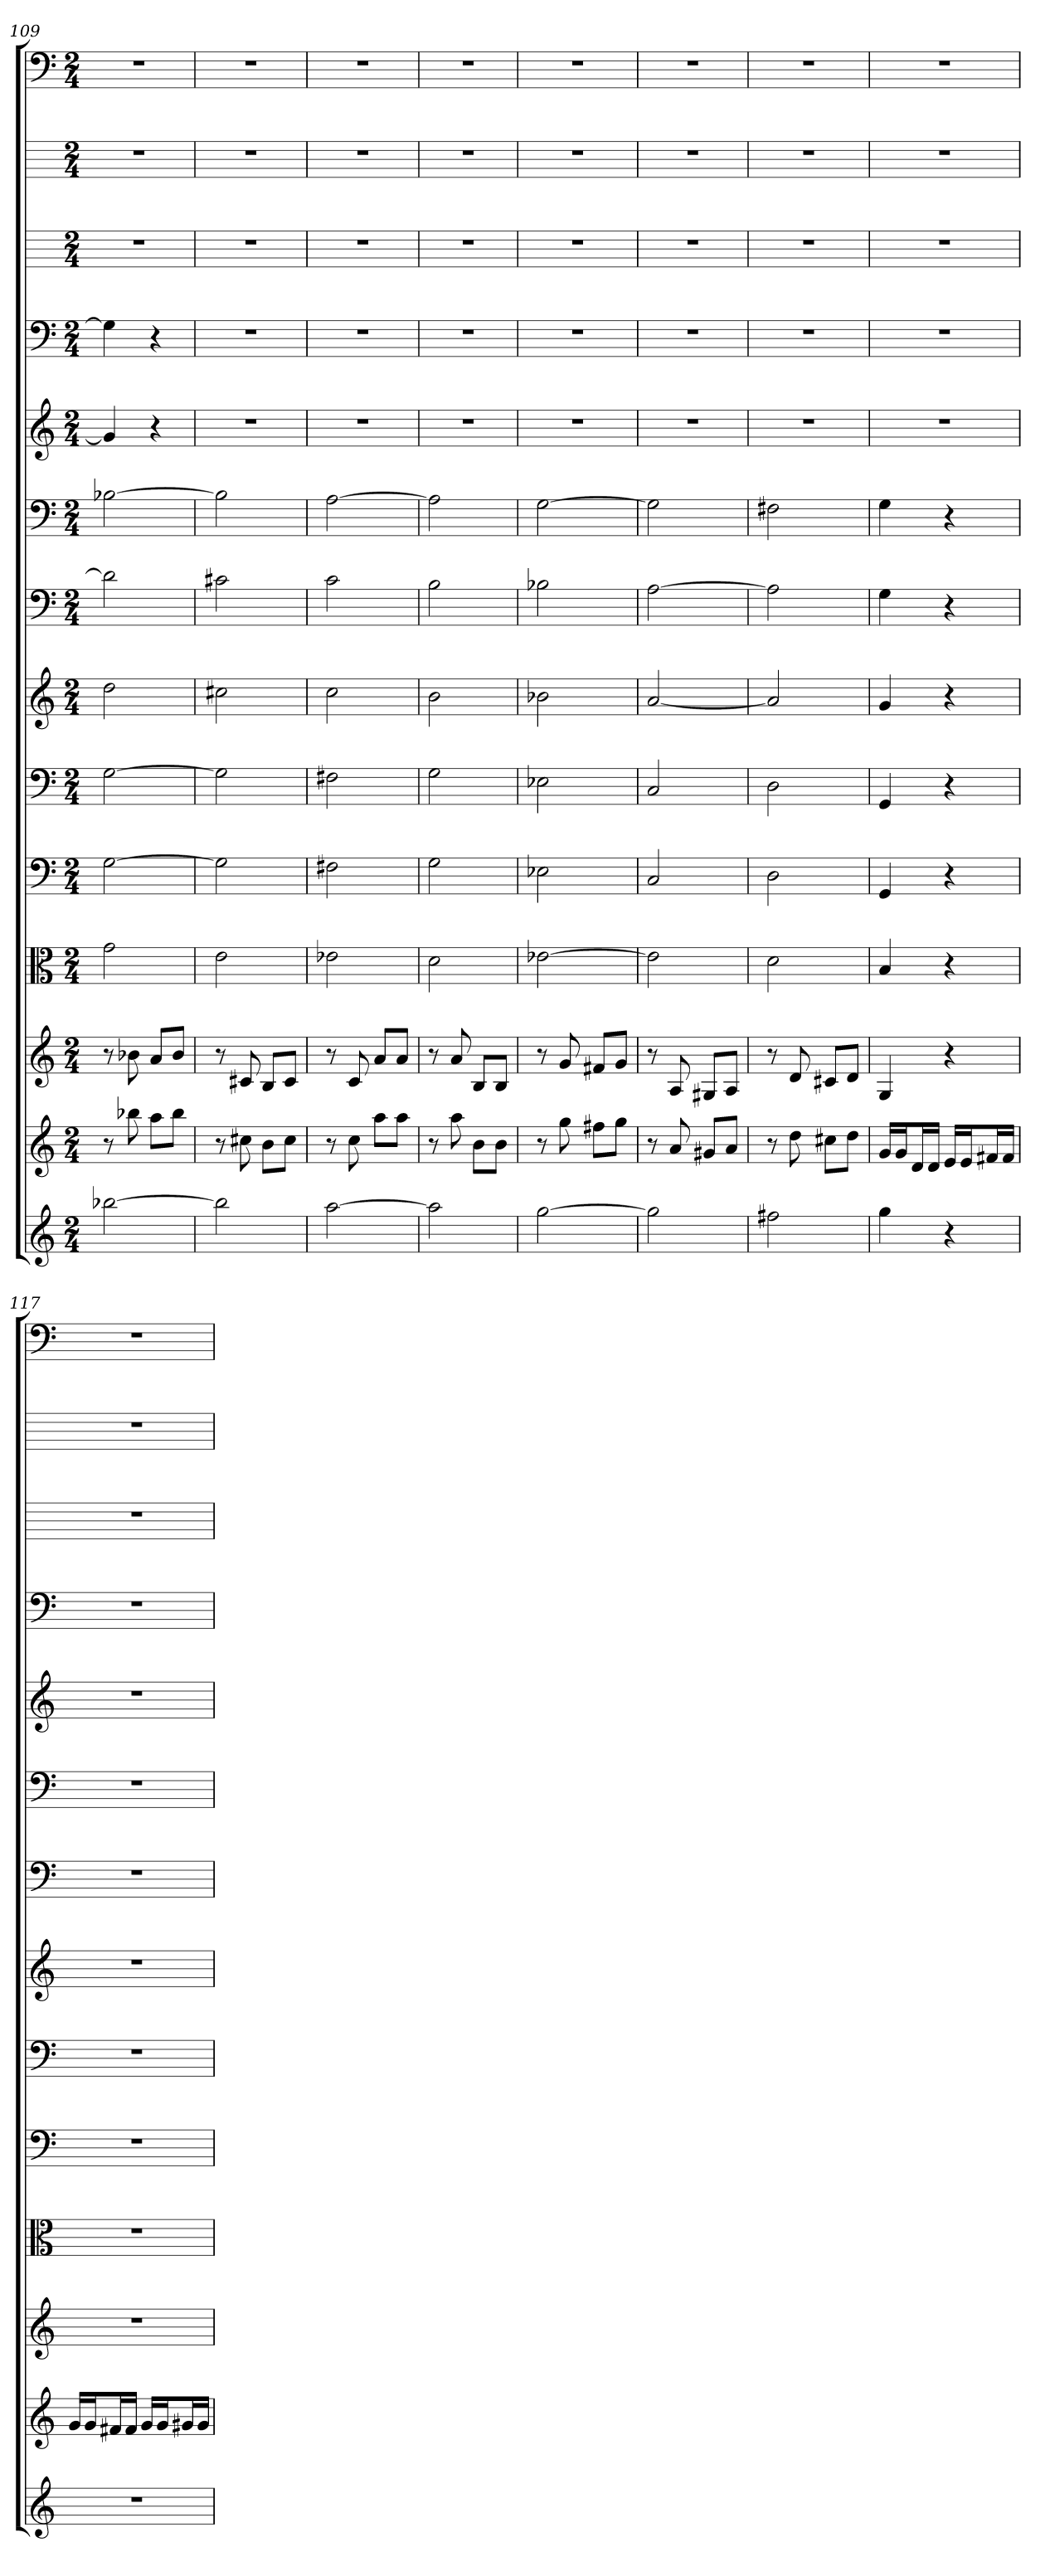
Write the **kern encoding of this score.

**kern	**kern	**kern	**kern	**kern	**kern	**kern	**kern	**kern	**kern	**kern	**kern	**kern	**kern
*part14	*part13	*part12	*part11	*part10	*part9	*part8	*part7	*part6	*part5	*part4	*part3	*part2	*part1
*staff14	*staff13	*staff12	*staff11	*staff10	*staff9	*staff8	*staff7	*staff6	*staff5	*staff4	*staff3	*staff2	*staff1
*	*	*	*clefC3	*clefF4	*clefF4	*	*clefF4	*clefF4	*	*	*	*	*clefF4
*k[]	*k[]	*k[]	*k[]	*k[]	*k[]	*k[]	*k[]	*k[]	*k[]	*k[]	*k[]	*k[]	*k[]
*C:	*C:	*C:	*C:	*C:	*C:	*C:	*C:	*C:	*C:	*C:	*C:	*C:	*C:
*M2/4	*M2/4	*M2/4	*M2/4	*M2/4	*M2/4	*M2/4	*M2/4	*M2/4	*M2/4	*M2/4	*M2/4	*M2/4	*M2/4
=109	=109	=109	=109	=109	=109	=109	=109	=109	=109	=109	=109	=109	=109
[2bb-X	8r	8r	2g	[2G	[2G	2dd	2d]	[2B-X	4g]	4G]	2r	2r	2r
.	8bb-X	8b-X	.	.	.	.	.	.	.	.	.	.	.
.	8aaL	8aL	.	.	.	.	.	.	4r	4r	.	.	.
.	8bb-J	8b-J	.	.	.	.	.	.	.	.	.	.	.
=110	=110	=110	=110	=110	=110	=110	=110	=110	=110	=110	=110	=110	=110
2bb-]	8r	8r	2e	2G]	2G]	2cc#X	2c#X	2B-]	2r	2r	2r	2r	2r
.	8cc#X	8c#X	.	.	.	.	.	.	.	.	.	.	.
.	8bL	8BL	.	.	.	.	.	.	.	.	.	.	.
.	8cc#J	8c#J	.	.	.	.	.	.	.	.	.	.	.
=111	=111	=111	=111	=111	=111	=111	=111	=111	=111	=111	=111	=111	=111
[2aa	8r	8r	2e-X	2F#X	2F#X	2cc	2c	[2A	2r	2r	2r	2r	2r
.	8cc	8c	.	.	.	.	.	.	.	.	.	.	.
.	8aaL	8aL	.	.	.	.	.	.	.	.	.	.	.
.	8aaJ	8aJ	.	.	.	.	.	.	.	.	.	.	.
=112	=112	=112	=112	=112	=112	=112	=112	=112	=112	=112	=112	=112	=112
2aa]	8r	8r	2d	2G	2G	2b	2B	2A]	2r	2r	2r	2r	2r
.	8aa	8a	.	.	.	.	.	.	.	.	.	.	.
.	8bL	8BL	.	.	.	.	.	.	.	.	.	.	.
.	8bJ	8BJ	.	.	.	.	.	.	.	.	.	.	.
=113	=113	=113	=113	=113	=113	=113	=113	=113	=113	=113	=113	=113	=113
[2gg	8r	8r	[2e-X	2E-X	2E-X	2b-X	2B-X	[2G	2r	2r	2r	2r	2r
.	8gg	8g	.	.	.	.	.	.	.	.	.	.	.
.	8ff#XL	8f#XL	.	.	.	.	.	.	.	.	.	.	.
.	8ggJ	8gJ	.	.	.	.	.	.	.	.	.	.	.
=114	=114	=114	=114	=114	=114	=114	=114	=114	=114	=114	=114	=114	=114
2gg]	8r	8r	2e-]	2C	2C	[2a	[2A	2G]	2r	2r	2r	2r	2r
.	8a	8A	.	.	.	.	.	.	.	.	.	.	.
.	8g#XL	8G#XL	.	.	.	.	.	.	.	.	.	.	.
.	8aJ	8AJ	.	.	.	.	.	.	.	.	.	.	.
=115	=115	=115	=115	=115	=115	=115	=115	=115	=115	=115	=115	=115	=115
2ff#X	8r	8r	2d	2D	2D	2a]	2A]	2F#X	2r	2r	2r	2r	2r
.	8dd	8d	.	.	.	.	.	.	.	.	.	.	.
.	8cc#XL	8c#XL	.	.	.	.	.	.	.	.	.	.	.
.	8ddJ	8dJ	.	.	.	.	.	.	.	.	.	.	.
=116	=116	=116	=116	=116	=116	=116	=116	=116	=116	=116	=116	=116	=116
4gg	16gLL	4G	4B	4GG	4GG	4g	4G	4G	2r	2r	2r	2r	2r
.	16gJ	.	.	.	.	.	.	.	.	.	.	.	.
.	16dL	.	.	.	.	.	.	.	.	.	.	.	.
.	16dJJ	.	.	.	.	.	.	.	.	.	.	.	.
4r	16eLL	4r	4r	4r	4r	4r	4r	4r	.	.	.	.	.
.	16eJ	.	.	.	.	.	.	.	.	.	.	.	.
.	16f#XL	.	.	.	.	.	.	.	.	.	.	.	.
.	16f#JJ	.	.	.	.	.	.	.	.	.	.	.	.
=117	=117	=117	=117	=117	=117	=117	=117	=117	=117	=117	=117	=117	=117
2r	16gLL	2r	2r	2r	2r	2r	2r	2r	2r	2r	2r	2r	2r
.	16gJ	.	.	.	.	.	.	.	.	.	.	.	.
.	16f#XL	.	.	.	.	.	.	.	.	.	.	.	.
.	16f#JJ	.	.	.	.	.	.	.	.	.	.	.	.
.	16gLL	.	.	.	.	.	.	.	.	.	.	.	.
.	16gJ	.	.	.	.	.	.	.	.	.	.	.	.
.	16g#XL	.	.	.	.	.	.	.	.	.	.	.	.
.	16g#JJ	.	.	.	.	.	.	.	.	.	.	.	.
=	=	=	=	=	=	=	=	=	=	=	=	=	=
*-	*-	*-	*-	*-	*-	*-	*-	*-	*-	*-	*-	*-	*-
